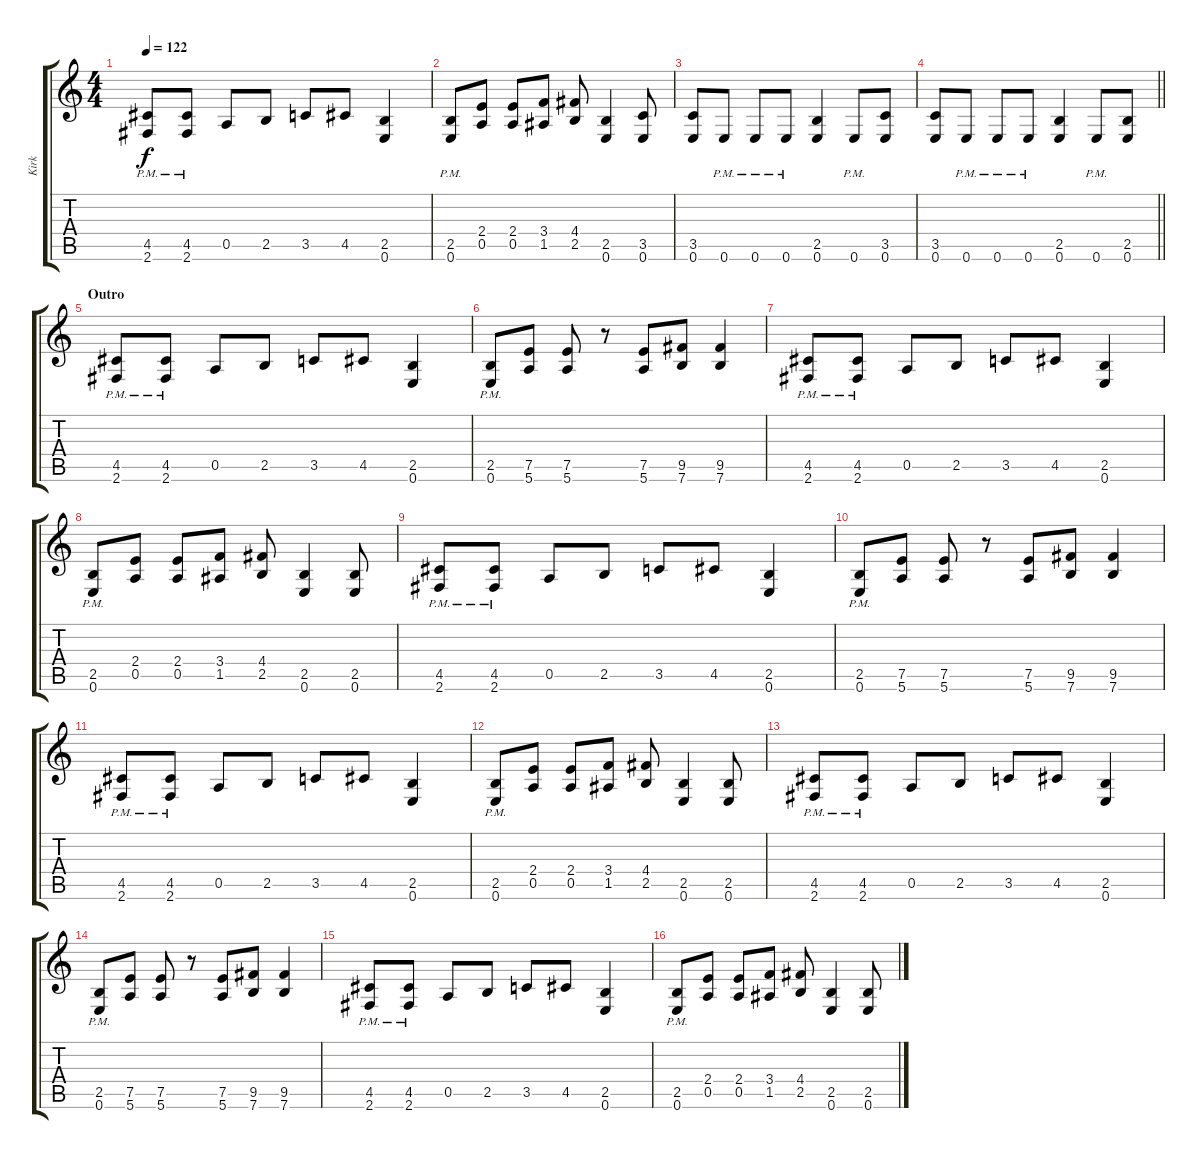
\track ("Kirk" "Kirk") {instrument distortionguitar}
\staff {score tabs}
\tuning (E4 B3 G3 D3 A2 E2) {hide}
\ts (4 4)
\tempo 122
\clef g2
\ks c
(4.5{pm} 2.6{pm}).8{dy f} (4.5{pm} 2.6{pm}).8 0.5.8 2.5.8 3.5.8 4.5.8 (2.5 0.6).4 |
(2.5{pm} 0.6{pm}).8 (2.4 0.5).8 (2.4 0.5).8 (3.4 1.5).8 (4.4 2.5).8 (2.5 0.6).4 (3.5 0.6).8 |
(3.5 0.6).8 0.6{pm}.8 0.6{pm}.8 0.6{pm}.8 (2.5 0.6).4 0.6{pm}.8 (3.5 0.6).8 |
\barLineRight lightlight
(3.5 0.6).8 0.6{pm}.8 0.6{pm}.8 0.6{pm}.8 (2.5 0.6).4 0.6{pm}.8 (2.5 0.6).8 |
\section ("" "Outro")
(4.5{pm} 2.6{pm}).8 (4.5{pm} 2.6{pm}).8 0.5.8 2.5.8 3.5.8 4.5.8 (2.5 0.6).4 |
(2.5{pm} 0.6{pm}).8 (7.5 5.6).8 (7.5 5.6).8 r.8 (7.5 5.6).8 (9.5 7.6).8 (9.5 7.6).4 |
(4.5{pm} 2.6{pm}).8 (4.5{pm} 2.6{pm}).8 0.5.8 2.5.8 3.5.8 4.5.8 (2.5 0.6).4 |
(2.5{pm} 0.6{pm}).8 (2.4 0.5).8 (2.4 0.5).8 (3.4 1.5).8 (4.4 2.5).8 (2.5 0.6).4 (2.5 0.6).8 |
(4.5{pm} 2.6{pm}).8 (4.5{pm} 2.6{pm}).8 0.5.8 2.5.8 3.5.8 4.5.8 (2.5 0.6).4 |
(2.5{pm} 0.6{pm}).8 (7.5 5.6).8 (7.5 5.6).8 r.8 (7.5 5.6).8 (9.5 7.6).8 (9.5 7.6).4 |
(4.5{pm} 2.6{pm}).8 (4.5{pm} 2.6{pm}).8 0.5.8 2.5.8 3.5.8 4.5.8 (2.5 0.6).4 |
(2.5{pm} 0.6{pm}).8 (2.4 0.5).8 (2.4 0.5).8 (3.4 1.5).8 (4.4 2.5).8 (2.5 0.6).4 (2.5 0.6).8 |
(4.5{pm} 2.6{pm}).8 (4.5{pm} 2.6{pm}).8 0.5.8 2.5.8 3.5.8 4.5.8 (2.5 0.6).4 |
(2.5{pm} 0.6{pm}).8 (7.5 5.6).8 (7.5 5.6).8 r.8 (7.5 5.6).8 (9.5 7.6).8 (9.5 7.6).4 |
(4.5{pm} 2.6{pm}).8 (4.5{pm} 2.6{pm}).8 0.5.8 2.5.8 3.5.8 4.5.8 (2.5 0.6).4 |
(2.5{pm} 0.6{pm}).8 (2.4 0.5).8 (2.4 0.5).8 (3.4 1.5).8 (4.4 2.5).8 (2.5 0.6).4 (2.5 0.6).8
